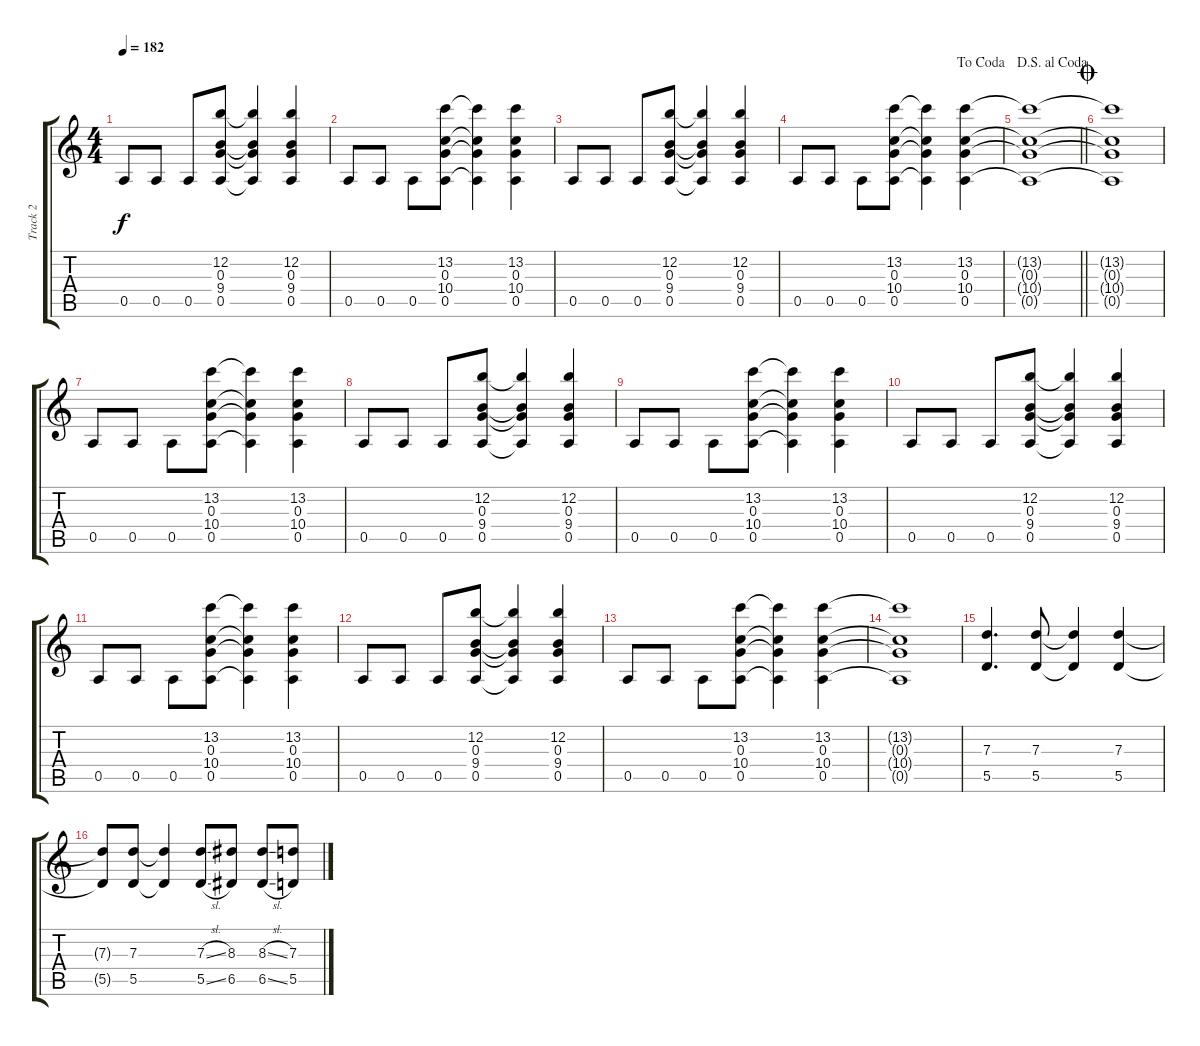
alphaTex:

\track ("Track 2" "Track 2") {instrument overdrivenguitar}
\staff {score tabs}
\tuning (E4 B3 G3 D3 A2 E2) {hide}
\ts (4 4)
\tempo 182
\clef g2
\ks c
0.5.8{dy f} 0.5.8 0.5.8 (12.2 0.3 9.4 0.5).8 (12.2{t} 0.3{t} 9.4{t} 0.5{t}).4 (12.2 0.3 9.4 0.5).4 |
0.5.8 0.5.8 0.5.8 (13.2 0.3 10.4 0.5).8 (13.2{t} 0.3{t} 10.4{t} 0.5{t}).4 (13.2 0.3 10.4 0.5).4 |
0.5.8 0.5.8 0.5.8 (12.2 0.3 9.4 0.5).8 (12.2{t} 0.3{t} 9.4{t} 0.5{t}).4 (12.2 0.3 9.4 0.5).4 |
\jump dacoda
0.5.8 0.5.8 0.5.8 (13.2 0.3 10.4 0.5).8 (13.2{t} 0.3{t} 10.4{t} 0.5{t}).4 (13.2 0.3 10.4 0.5).4 |
\jump dalsegnoalcoda
\barLineRight lightlight
(13.2{t} 0.3{t} 10.4{t} 0.5{t}).1 |
\jump coda
(13.2{t} 0.3{t} 10.4{t} 0.5{t}).1 |
0.5.8 0.5.8 0.5.8 (13.2 0.3 10.4 0.5).8 (13.2{t} 0.3{t} 10.4{t} 0.5{t}).4 (13.2 0.3 10.4 0.5).4 |
0.5.8 0.5.8 0.5.8 (12.2 0.3 9.4 0.5).8 (12.2{t} 0.3{t} 9.4{t} 0.5{t}).4 (12.2 0.3 9.4 0.5).4 |
0.5.8 0.5.8 0.5.8 (13.2 0.3 10.4 0.5).8 (13.2{t} 0.3{t} 10.4{t} 0.5{t}).4 (13.2 0.3 10.4 0.5).4 |
0.5.8 0.5.8 0.5.8 (12.2 0.3 9.4 0.5).8 (12.2{t} 0.3{t} 9.4{t} 0.5{t}).4 (12.2 0.3 9.4 0.5).4 |
0.5.8 0.5.8 0.5.8 (13.2 0.3 10.4 0.5).8 (13.2{t} 0.3{t} 10.4{t} 0.5{t}).4 (13.2 0.3 10.4 0.5).4 |
0.5.8 0.5.8 0.5.8 (12.2 0.3 9.4 0.5).8 (12.2{t} 0.3{t} 9.4{t} 0.5{t}).4 (12.2 0.3 9.4 0.5).4 |
0.5.8 0.5.8 0.5.8 (13.2 0.3 10.4 0.5).8 (13.2{t} 0.3{t} 10.4{t} 0.5{t}).4 (13.2 0.3 10.4 0.5).4 |
(13.2{t} 0.3{t} 10.4{t} 0.5{t}).1 |
(7.3 5.5).4{d} (7.3 5.5).8 (7.3{t} 5.5{t}).4 (7.3 5.5).4 |
(7.3{t} 5.5{t}).8 (7.3 5.5).8 (7.3{t} 5.5{t}).4 (7.3{sl} 5.5{sl}).8 (8.3 6.5).8 (8.3{sl} 6.5{sl}).8 (7.3 5.5).8
